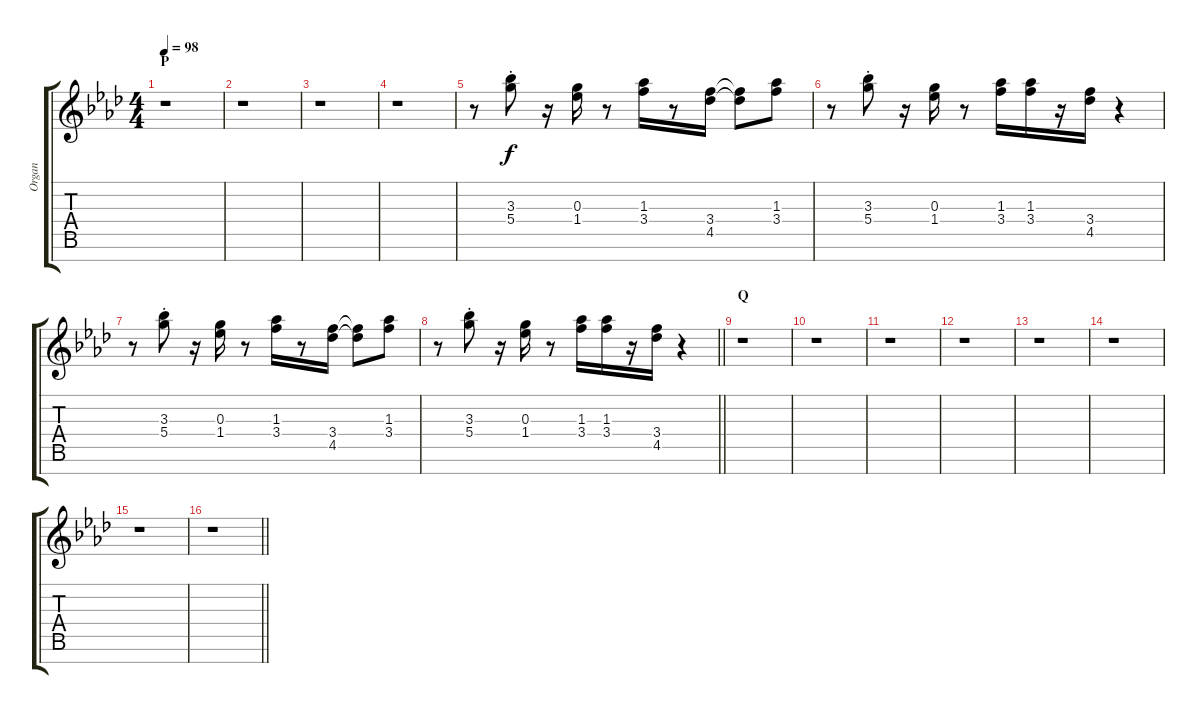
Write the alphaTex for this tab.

\track ("Organ" "Organ") {instrument rockorgan}
\staff {score tabs}
\tuning (E6 B5 G5 D5 A4 E4 B3) {hide}
\ts (4 4)
\section ("" "P")
\tempo 98
\clef g2
\ks ab
r.1{dy f} |
r.1 |
r.1 |
r.1 |
r.8 (3.3{st} 5.4{st}).8 r.16 (0.3 1.4).16 r.8 (1.3 3.4).16 r.8 (3.4 4.5).16 (3.4{t} 4.5{t}).8 (1.3 3.4).8 |
r.8 (3.3{st} 5.4{st}).8 r.16 (0.3 1.4).16 r.8 (1.3 3.4).16 (1.3 3.4).16 r.16 (3.4 4.5).16 r.4 |
r.8 (3.3{st} 5.4{st}).8 r.16 (0.3 1.4).16 r.8 (1.3 3.4).16 r.8 (3.4 4.5).16 (3.4{t} 4.5{t}).8 (1.3 3.4).8 |
\barLineRight lightlight
r.8 (3.3{st} 5.4{st}).8 r.16 (0.3 1.4).16 r.8 (1.3 3.4).16 (1.3 3.4).16 r.16 (3.4 4.5).16 r.4 |
\section ("" "Q")
r.1 |
r.1 |
r.1 |
r.1 |
r.1 |
r.1 |
r.1 |
\barLineRight lightlight
r.1
